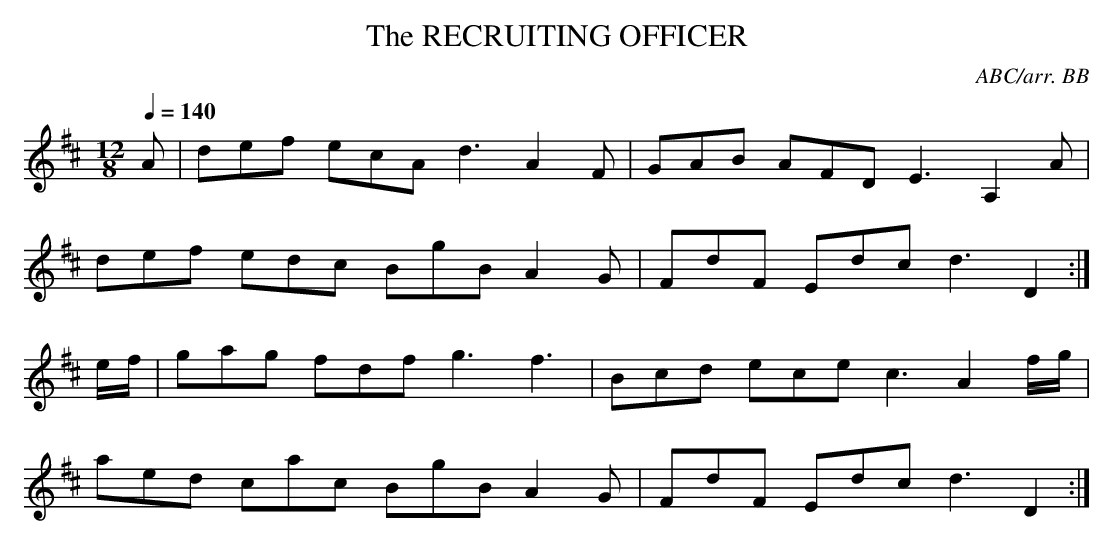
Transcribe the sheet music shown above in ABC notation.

X:1
T:RECRUITING OFFICER, The
C:ABC/arr. BB
L:1/8
Q:1/4=140
M:12/8
K:D
A|def ecA d3 A2F|GAB AFD E3 A,2A|
def edc BgB A2G|FdF Edc d3 D2 :|
e/f/|gag fdf g3 f3|Bcd ece c3 A2f/g/|
aed cac BgB A2G|FdF Edc d3 D2 :|
